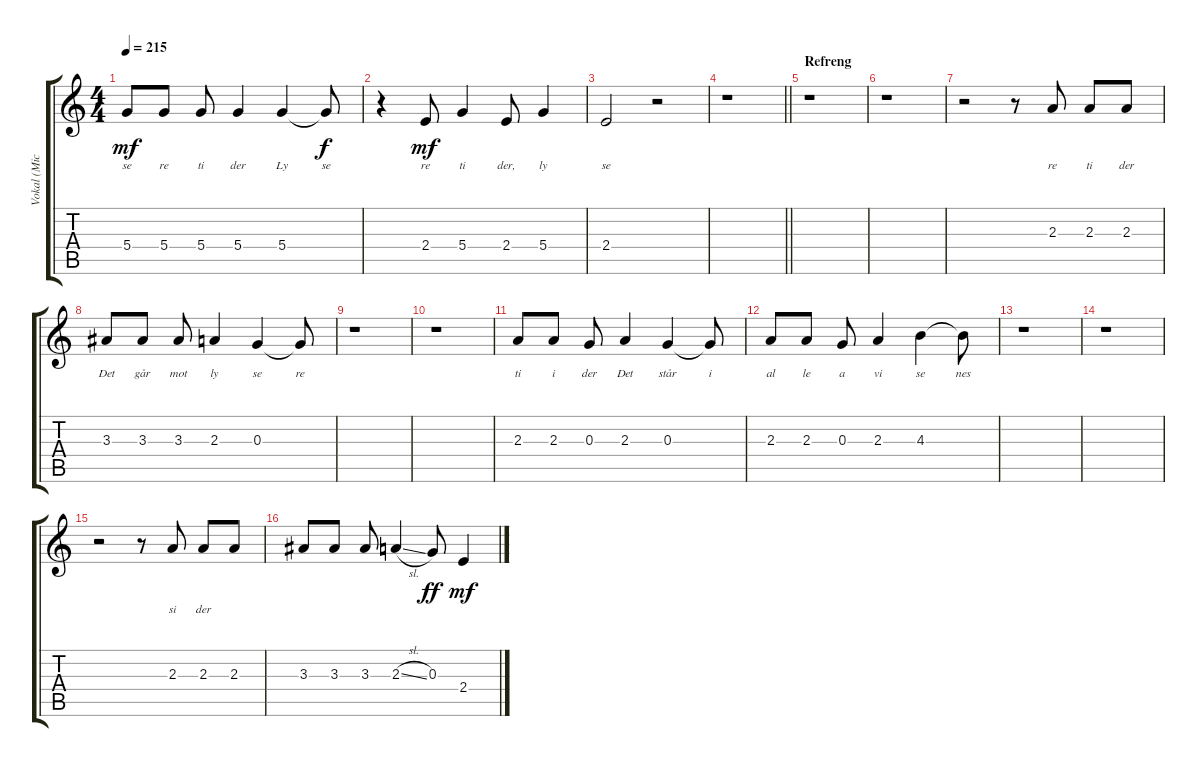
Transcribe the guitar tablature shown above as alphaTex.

\track ("Vokal (Michael Krohn)" "Vokal (Mic") {instrument acousticguitarnylon}
\staff {score tabs}
\tuning (E4 B3 G3 D3 A2 E2) {hide}
\ts (4 4)
\tempo 215
\clef g2
\ks c
5.4.8{lyrics (0 "se") lyrics (1 "") lyrics (2 "") lyrics (3 "") lyrics (4 "") dy mf} 5.4.8{lyrics (0 "re") lyrics (1 "") lyrics (2 "") lyrics (3 "") lyrics (4 "")} 5.4.8{lyrics (0 "ti") lyrics (1 "") lyrics (2 "") lyrics (3 "") lyrics (4 "")} 5.4.4{lyrics (0 "der") lyrics (1 "") lyrics (2 "") lyrics (3 "") lyrics (4 "")} 5.4.4{lyrics (0 "Ly") lyrics (1 "") lyrics (2 "") lyrics (3 "") lyrics (4 "")} 5.4{t}.8{lyrics (0 "se") lyrics (1 "") lyrics (2 "") lyrics (3 "") lyrics (4 "") dy f} |
r.4 2.4.8{lyrics (0 "re") lyrics (1 "") lyrics (2 "") lyrics (3 "") lyrics (4 "") dy mf} 5.4.4{lyrics (0 "ti") lyrics (1 "") lyrics (2 "") lyrics (3 "") lyrics (4 "")} 2.4.8{lyrics (0 "der,") lyrics (1 "") lyrics (2 "") lyrics (3 "") lyrics (4 "")} 5.4.4{lyrics (0 "ly") lyrics (1 "") lyrics (2 "") lyrics (3 "") lyrics (4 "")} |
2.4.2{lyrics (0 "se") lyrics (1 "") lyrics (2 "") lyrics (3 "") lyrics (4 "")} r.2 |
\barLineRight lightlight
r.1 |
\section ("" "Refreng")
r.1 |
r.1 |
r.2 r.8 2.3.8{lyrics (0 "re") lyrics (1 "") lyrics (2 "") lyrics (3 "") lyrics (4 "")} 2.3.8{lyrics (0 "ti") lyrics (1 "") lyrics (2 "") lyrics (3 "") lyrics (4 "")} 2.3.8{lyrics (0 "der") lyrics (1 "") lyrics (2 "") lyrics (3 "") lyrics (4 "")} |
3.3.8{lyrics (0 "Det") lyrics (1 "") lyrics (2 "") lyrics (3 "") lyrics (4 "")} 3.3.8{lyrics (0 "går") lyrics (1 "") lyrics (2 "") lyrics (3 "") lyrics (4 "")} 3.3.8{lyrics (0 "mot") lyrics (1 "") lyrics (2 "") lyrics (3 "") lyrics (4 "")} 2.3.4{lyrics (0 "ly") lyrics (1 "") lyrics (2 "") lyrics (3 "") lyrics (4 "")} 0.3.4{lyrics (0 "se") lyrics (1 "") lyrics (2 "") lyrics (3 "") lyrics (4 "")} 0.3{t}.8{lyrics (0 "re") lyrics (1 "") lyrics (2 "") lyrics (3 "") lyrics (4 "")} |
r.1 |
r.1 |
2.3.8{lyrics (0 "ti") lyrics (1 "") lyrics (2 "") lyrics (3 "") lyrics (4 "")} 2.3.8{lyrics (0 "i") lyrics (1 "") lyrics (2 "") lyrics (3 "") lyrics (4 "")} 0.3.8{lyrics (0 "der") lyrics (1 "") lyrics (2 "") lyrics (3 "") lyrics (4 "")} 2.3.4{lyrics (0 "Det") lyrics (1 "") lyrics (2 "") lyrics (3 "") lyrics (4 "")} 0.3.4{lyrics (0 "står") lyrics (1 "") lyrics (2 "") lyrics (3 "") lyrics (4 "")} 0.3{t}.8{lyrics (0 "i") lyrics (1 "") lyrics (2 "") lyrics (3 "") lyrics (4 "")} |
2.3.8{lyrics (0 "al") lyrics (1 "") lyrics (2 "") lyrics (3 "") lyrics (4 "")} 2.3.8{lyrics (0 "le") lyrics (1 "") lyrics (2 "") lyrics (3 "") lyrics (4 "")} 0.3.8{lyrics (0 "a") lyrics (1 "") lyrics (2 "") lyrics (3 "") lyrics (4 "")} 2.3.4{lyrics (0 "vi") lyrics (1 "") lyrics (2 "") lyrics (3 "") lyrics (4 "")} 4.3.4{lyrics (0 "se") lyrics (1 "") lyrics (2 "") lyrics (3 "") lyrics (4 "")} 4.3{t}.8{lyrics (0 "nes") lyrics (1 "") lyrics (2 "") lyrics (3 "") lyrics (4 "")} |
r.1 |
r.1 |
r.2 r.8 2.3.8{lyrics (0 "si") lyrics (1 "") lyrics (2 "") lyrics (3 "") lyrics (4 "")} 2.3.8{lyrics (0 "der") lyrics (1 "") lyrics (2 "") lyrics (3 "") lyrics (4 "")} 2.3.8 |
3.3.8 3.3.8 3.3.8 2.3{sl}.4 0.3.8{dy ff} 2.4.4{dy mf}
